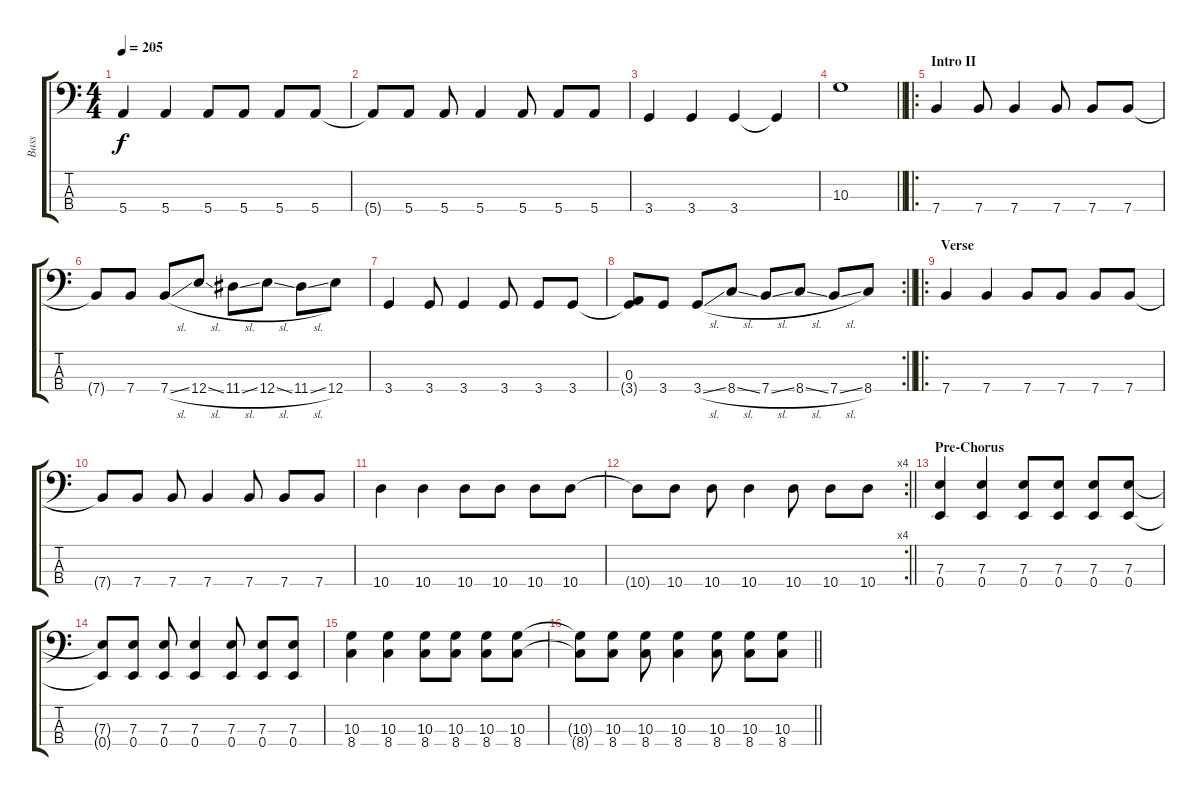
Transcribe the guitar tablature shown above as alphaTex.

\track ("Bass" "Bass") {instrument electricbasspick}
\staff {score tabs}
\tuning (G2 D2 A1 E1) {hide}
\ts (4 4)
\tempo 205
\clef f4
\ks c
5.4.4{dy f} 5.4.4 5.4.8 5.4.8 5.4.8 5.4.8 |
5.4{t}.8 5.4.8 5.4.8 5.4.4 5.4.8 5.4.8 5.4.8 |
3.4.4 3.4.4 3.4.4 3.4{t}.4 |
\barLineRight lightlight
10.3.1 |
\ro
\section ("" "Intro II")
7.4.4 7.4.8 7.4.4 7.4.8 7.4.8 7.4.8 |
7.4{t}.8 7.4.8 7.4{sl}.8 12.4{sl}.8 11.4{sl}.8 12.4{sl}.8 11.4{sl}.8 12.4.8 |
3.4.4 3.4.8 3.4.4 3.4.8 3.4.8 3.4.8 |
\rc 2
\barLineRight lightlight
(0.3 3.4{t}).8 3.4.8 3.4{sl}.8 8.4{sl}.8 7.4{sl}.8 8.4{sl}.8 7.4{sl}.8 8.4.8 |
\ro
\section ("" "Verse")
7.4.4 7.4.4 7.4.8 7.4.8 7.4.8 7.4.8 |
7.4{t}.8 7.4.8 7.4.8 7.4.4 7.4.8 7.4.8 7.4.8 |
10.4.4 10.4.4 10.4.8 10.4.8 10.4.8 10.4.8 |
\rc 4
\barLineRight lightlight
10.4{t}.8 10.4.8 10.4.8 10.4.4 10.4.8 10.4.8 10.4.8 |
\section ("" "Pre-Chorus")
(7.3 0.4).4 (7.3 0.4).4 (7.3 0.4).8 (7.3 0.4).8 (7.3 0.4).8 (7.3 0.4).8 |
(7.3{t} 0.4{t}).8 (7.3 0.4).8 (7.3 0.4).8 (7.3 0.4).4 (7.3 0.4).8 (7.3 0.4).8 (7.3 0.4).8 |
(10.3 8.4).4 (10.3 8.4).4 (10.3 8.4).8 (10.3 8.4).8 (10.3 8.4).8 (10.3 8.4).8 |
\barLineRight lightlight
(10.3{t} 8.4{t}).8 (10.3 8.4).8 (10.3 8.4).8 (10.3 8.4).4 (10.3 8.4).8 (10.3 8.4).8 (10.3 8.4).8
